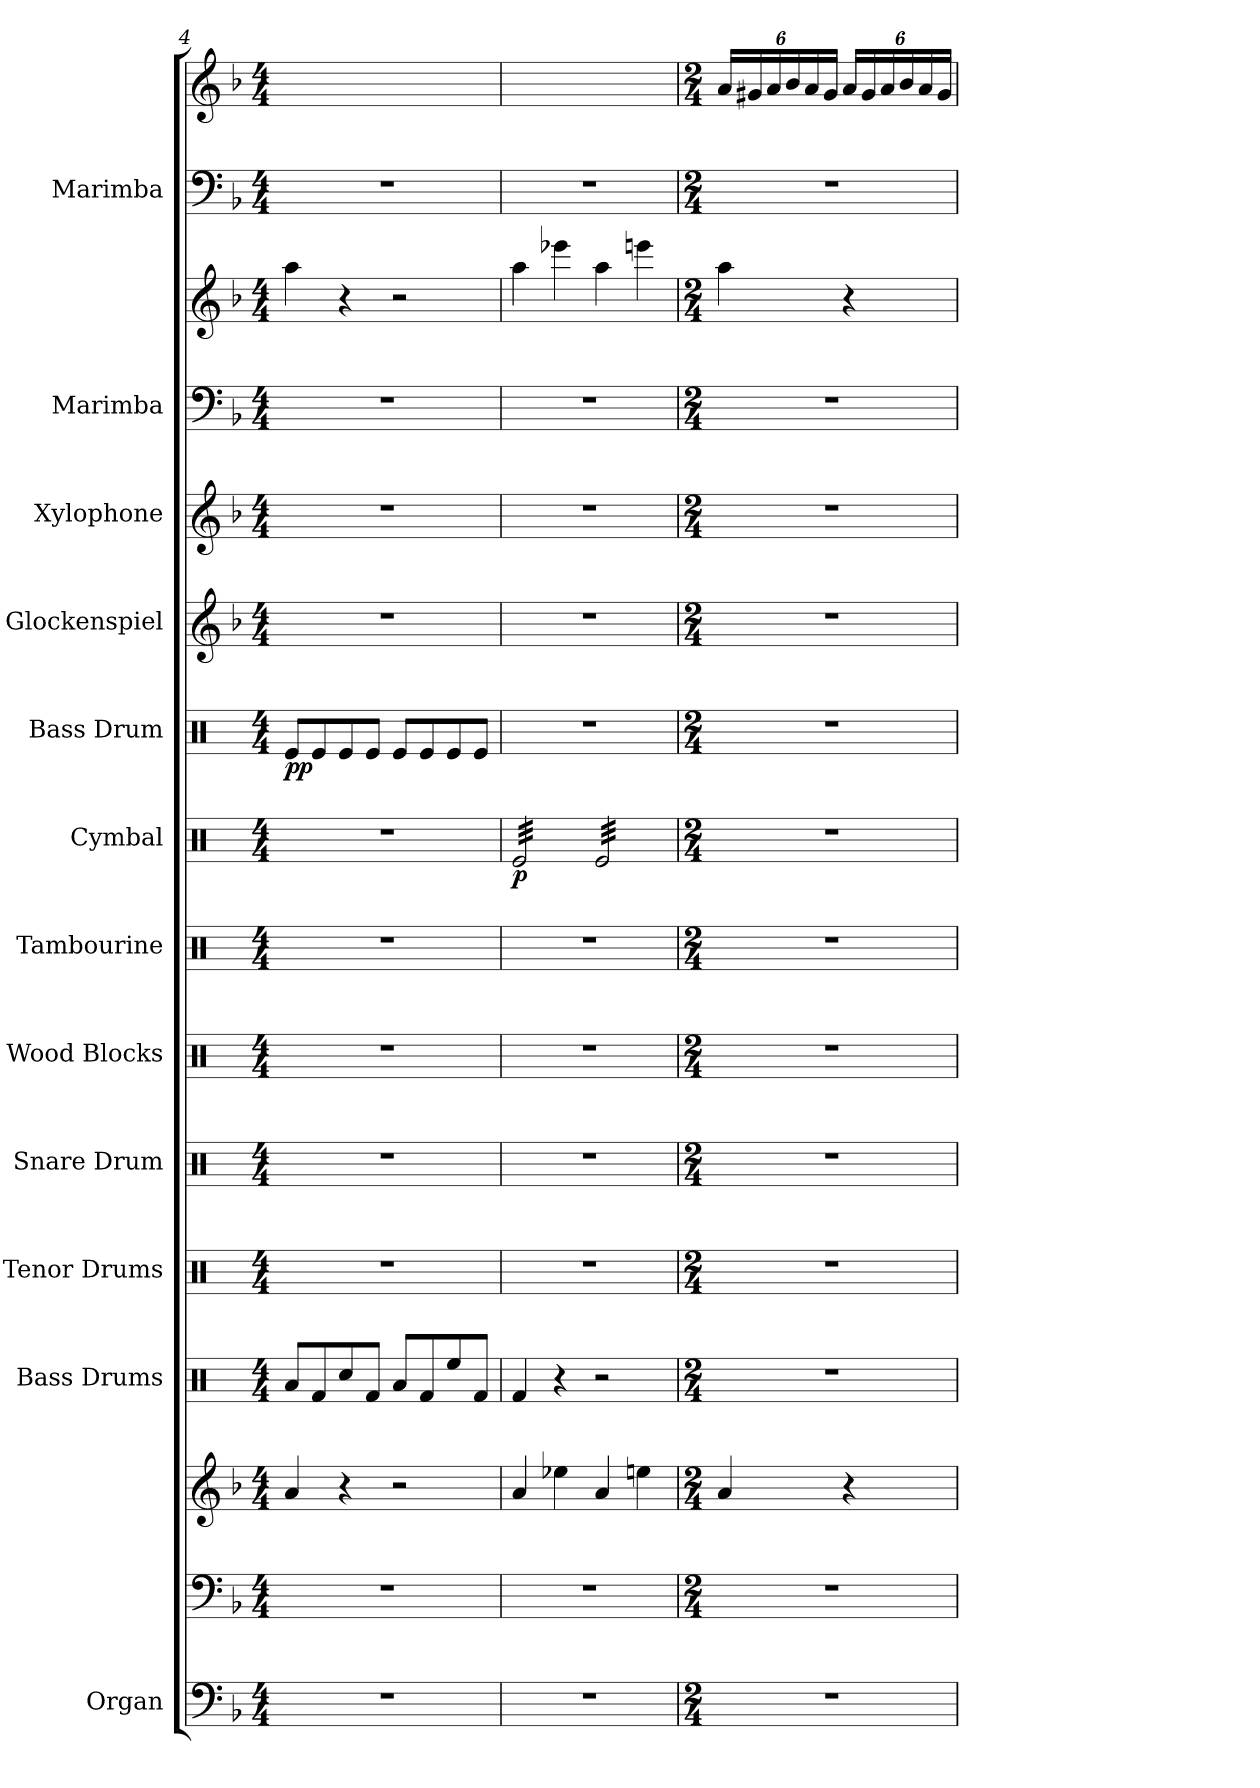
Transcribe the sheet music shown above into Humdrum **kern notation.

**kern	**kern	**kern	**kern	**kern	**kern	**kern	**kern	**kern	**dynam	**kern	**dynam	**kern	**kern	**kern	**kern	**kern	**kern
*part12	*part12	*part12	*part11	*part10	*part9	*part8	*part7	*part6	*part6	*part5	*part5	*part4	*part3	*part2	*part2	*part1	*part1
*staff16	*staff15	*staff14	*staff13	*staff12	*staff11	*staff10	*staff9	*staff8	*staff8	*staff7	*staff7	*staff6	*staff5	*staff4	*staff3	*staff2	*staff1
*I"Organ	*	*	*I"Bass Drums	*I"Tenor Drums	*I"Snare Drum	*I"Wood Blocks	*I"Tambourine	*I"Cymbal	*	*I"Bass Drum	*	*I"Glockenspiel	*I"Xylophone	*I"Marimba	*	*I"Marimba	*
*I'Org.	*	*	*I'B.D.	*I'T.D.	*I'S.D.	*I'Wd. Bl.	*I'Tamb.	*I'Cym.	*	*I'B. Dr.	*	*I'Glk.	*I'Xyl.	*I'Mrm.	*	*I'Mrm.	*
*clefF4	*clefF4	*clefG2	*clefX	*clefX	*clefX	*clefX	*clefX	*clefX	*	*clefX	*	*clefG2	*clefG2	*clefF4	*clefG2	*clefF4	*clefG2
*	*	*	*	*	*	*	*	*	*	*	*	*ITrd-14c-24	*ITrd-7c-12	*	*	*	*
*k[b-]	*k[b-]	*k[b-]	*k[]	*k[]	*k[]	*k[]	*k[]	*k[]	*	*k[]	*	*k[b-]	*k[b-]	*k[b-]	*k[b-]	*k[b-]	*k[b-]
*M4/4	*M4/4	*M4/4	*M4/4	*M4/4	*M4/4	*M4/4	*M4/4	*M4/4	*	*M4/4	*	*M4/4	*M4/4	*M4/4	*M4/4	*M4/4	*M4/4
=4	=4	=4	=4	=4	=4	=4	=4	=4	=4	=4	=4	=4	=4	=4	=4	=4	=4
!	!	!	!	!	!	!	!	!	!	!	!LO:DY:b	!	!	!	!	!	!
1r	1r	4a/	8Ra/L	1r	1r	1r	1r	1r	.	8Re/L	pp	1r	1r	1r	4aa\	1r	1ryy
.	.	.	8Rf/	.	.	.	.	.	.	8Re/	.	.	.	.	.	.	.
.	.	4r	8Rcc/	.	.	.	.	.	.	8Re/	.	.	.	.	4r	.	.
.	.	.	8Rf/J	.	.	.	.	.	.	8Re/J	.	.	.	.	.	.	.
.	.	2r	8Ra/L	.	.	.	.	.	.	8Re/L	.	.	.	.	2r	.	.
.	.	.	8Rf/	.	.	.	.	.	.	8Re/	.	.	.	.	.	.	.
.	.	.	8Ree/	.	.	.	.	.	.	8Re/	.	.	.	.	.	.	.
.	.	.	8Rf/J	.	.	.	.	.	.	8Re/J	.	.	.	.	.	.	.
=5	=5	=5	=5	=5	=5	=5	=5	=5	=5	=5	=5	=5	=5	=5	=5	=5	=5
!	!	!	!	!	!	!	!	!	!LO:DY:b	!	!	!	!	!	!	!	!
*	*	*	*	*	*	*	*	*tremolo	*	*	*	*	*	*	*	*	*
1r	1r	4a/	4Rf/	1r	1r	1r	1r	(32Re/LLL	p	1r	.	1r	1r	1r	4aa\	1r	1ryy
.	.	.	.	.	.	.	.	(32Re/	.	.	.	.	.	.	.	.	.
.	.	.	.	.	.	.	.	(32Re/	.	.	.	.	.	.	.	.	.
.	.	.	.	.	.	.	.	(32Re/	.	.	.	.	.	.	.	.	.
.	.	.	.	.	.	.	.	(32Re/	.	.	.	.	.	.	.	.	.
.	.	.	.	.	.	.	.	(32Re/	.	.	.	.	.	.	.	.	.
.	.	.	.	.	.	.	.	(32Re/	.	.	.	.	.	.	.	.	.
.	.	.	.	.	.	.	.	(32Re/	.	.	.	.	.	.	.	.	.
.	.	4ee-X\	4r	.	.	.	.	(32Re/	.	.	.	.	.	.	4eee-X\	.	.
.	.	.	.	.	.	.	.	(32Re/	.	.	.	.	.	.	.	.	.
.	.	.	.	.	.	.	.	(32Re/	.	.	.	.	.	.	.	.	.
.	.	.	.	.	.	.	.	(32Re/	.	.	.	.	.	.	.	.	.
.	.	.	.	.	.	.	.	(32Re/	.	.	.	.	.	.	.	.	.
.	.	.	.	.	.	.	.	(32Re/	.	.	.	.	.	.	.	.	.
.	.	.	.	.	.	.	.	(32Re/	.	.	.	.	.	.	.	.	.
.	.	.	.	.	.	.	.	(32Re/JJJ	.	.	.	.	.	.	.	.	.
.	.	4a/	2r	.	.	.	.	32Re/)LLL	.	.	.	.	.	.	4aa\	.	.
.	.	.	.	.	.	.	.	32Re/)	.	.	.	.	.	.	.	.	.
.	.	.	.	.	.	.	.	32Re/)	.	.	.	.	.	.	.	.	.
.	.	.	.	.	.	.	.	32Re/)	.	.	.	.	.	.	.	.	.
.	.	.	.	.	.	.	.	32Re/)	.	.	.	.	.	.	.	.	.
.	.	.	.	.	.	.	.	32Re/)	.	.	.	.	.	.	.	.	.
.	.	.	.	.	.	.	.	32Re/)	.	.	.	.	.	.	.	.	.
.	.	.	.	.	.	.	.	32Re/)	.	.	.	.	.	.	.	.	.
.	.	4een\	.	.	.	.	.	32Re/)	.	.	.	.	.	.	4eeen\	.	.
.	.	.	.	.	.	.	.	32Re/)	.	.	.	.	.	.	.	.	.
.	.	.	.	.	.	.	.	32Re/)	.	.	.	.	.	.	.	.	.
.	.	.	.	.	.	.	.	32Re/)	.	.	.	.	.	.	.	.	.
.	.	.	.	.	.	.	.	32Re/)	.	.	.	.	.	.	.	.	.
.	.	.	.	.	.	.	.	32Re/)	.	.	.	.	.	.	.	.	.
.	.	.	.	.	.	.	.	32Re/)	.	.	.	.	.	.	.	.	.
.	.	.	.	.	.	.	.	32Re/)JJJ	.	.	.	.	.	.	.	.	.
*	*	*	*	*	*	*	*	*Xtremolo	*	*	*	*	*	*	*	*	*
=6	=6	=6	=6	=6	=6	=6	=6	=6	=6	=6	=6	=6	=6	=6	=6	=6	=6
*M2/4	*M2/4	*M2/4	*M2/4	*M2/4	*M2/4	*M2/4	*M2/4	*M2/4	*	*M2/4	*	*M2/4	*M2/4	*M2/4	*M2/4	*M2/4	*M2/4
*	*	*	*	*	*	*	*	*	*	*	*	*	*	*	*	*	*Xbrackettup
2r	2r	4a/	2r	2r	2r	2r	2r	2r	.	2r	.	2r	2r	2r	4aa\	2r	24a/LL
.	.	.	.	.	.	.	.	.	.	.	.	.	.	.	.	.	24g#X/
.	.	.	.	.	.	.	.	.	.	.	.	.	.	.	.	.	24a/
.	.	.	.	.	.	.	.	.	.	.	.	.	.	.	.	.	24b-/
.	.	.	.	.	.	.	.	.	.	.	.	.	.	.	.	.	24a/
.	.	.	.	.	.	.	.	.	.	.	.	.	.	.	.	.	24g#/JJ
.	.	4r	.	.	.	.	.	.	.	.	.	.	.	.	4r	.	24a/LL
.	.	.	.	.	.	.	.	.	.	.	.	.	.	.	.	.	24g#/
.	.	.	.	.	.	.	.	.	.	.	.	.	.	.	.	.	24a/
.	.	.	.	.	.	.	.	.	.	.	.	.	.	.	.	.	24b-/
.	.	.	.	.	.	.	.	.	.	.	.	.	.	.	.	.	24a/
.	.	.	.	.	.	.	.	.	.	.	.	.	.	.	.	.	24g#/JJ
=	=	=	=	=	=	=	=	=	=	=	=	=	=	=	=	=	=
*-	*-	*-	*-	*-	*-	*-	*-	*-	*-	*-	*-	*-	*-	*-	*-	*-	*-
